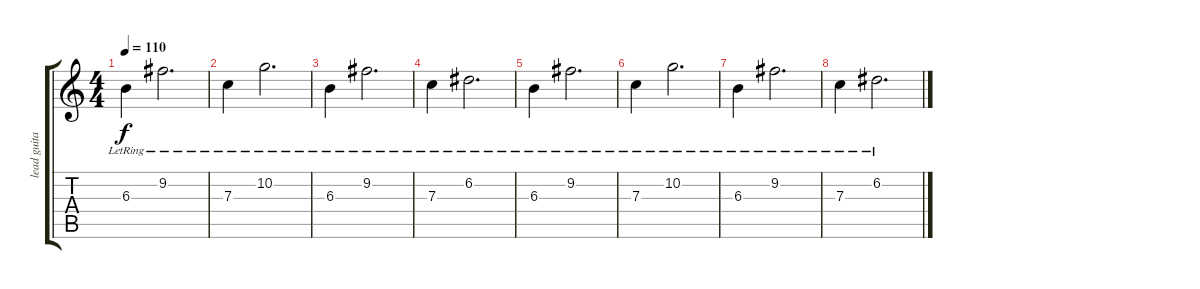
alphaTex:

\track ("lead guitar" "lead guita") {instrument overdrivenguitar}
\staff {score tabs}
\tuning (D4 A3 F3 C3 G2 C2) {hide}
\ts (4 4)
\tempo 110
\clef g2
\ks c
6.3{lr}.4{dy f} 9.2{lr}.2{d} |
7.3{lr}.4 10.2{lr}.2{d} |
6.3{lr}.4 9.2{lr}.2{d} |
7.3{lr}.4 6.2{lr}.2{d} |
6.3{lr}.4 9.2{lr}.2{d} |
7.3{lr}.4 10.2{lr}.2{d} |
6.3{lr}.4 9.2{lr}.2{d} |
7.3{lr}.4 6.2{lr}.2{d}
